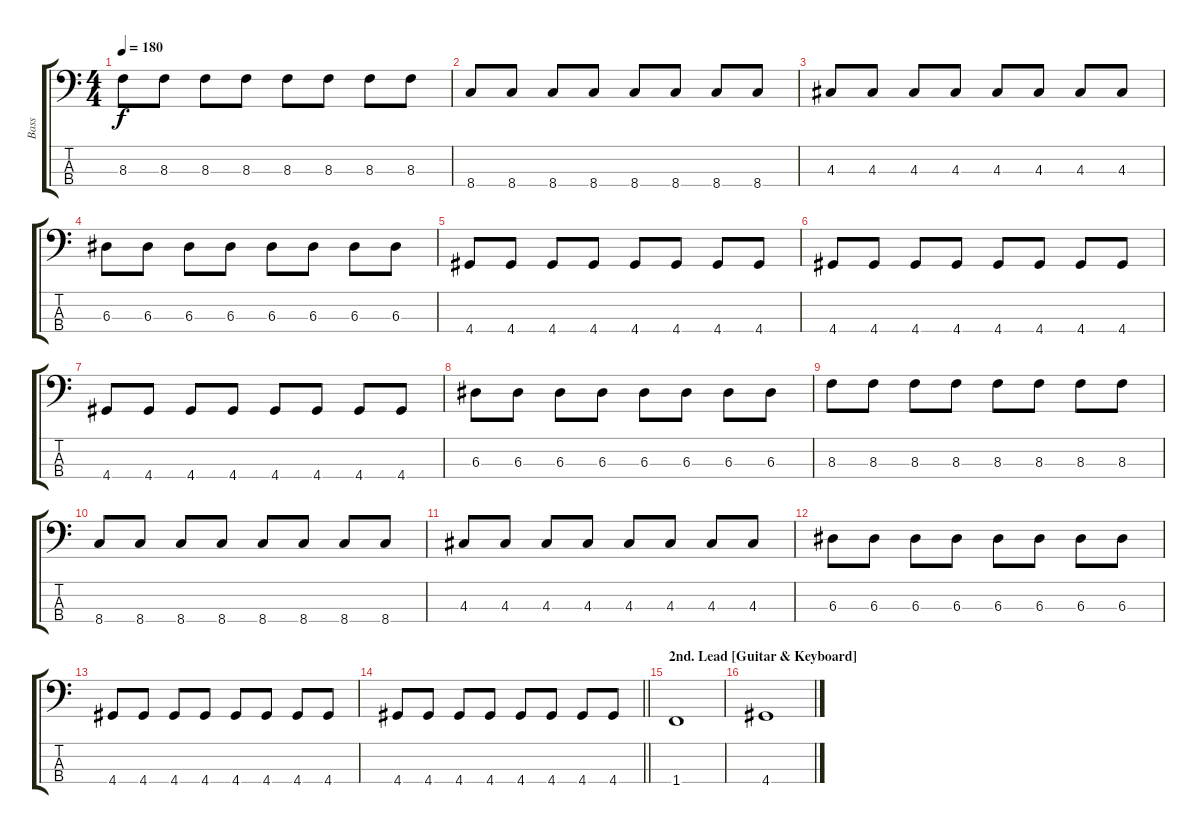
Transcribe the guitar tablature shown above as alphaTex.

\track ("Bass" "Bass") {instrument electricbassfinger}
\staff {score tabs}
\tuning (G2 D2 A1 E1) {hide}
\ts (4 4)
\tempo 180
\clef f4
\ks c
8.3.8{dy f} 8.3.8 8.3.8 8.3.8 8.3.8 8.3.8 8.3.8 8.3.8 |
8.4.8 8.4.8 8.4.8 8.4.8 8.4.8 8.4.8 8.4.8 8.4.8 |
4.3.8 4.3.8 4.3.8 4.3.8 4.3.8 4.3.8 4.3.8 4.3.8 |
6.3.8 6.3.8 6.3.8 6.3.8 6.3.8 6.3.8 6.3.8 6.3.8 |
4.4.8 4.4.8 4.4.8 4.4.8 4.4.8 4.4.8 4.4.8 4.4.8 |
4.4.8 4.4.8 4.4.8 4.4.8 4.4.8 4.4.8 4.4.8 4.4.8 |
4.4.8 4.4.8 4.4.8 4.4.8 4.4.8 4.4.8 4.4.8 4.4.8 |
6.3.8 6.3.8 6.3.8 6.3.8 6.3.8 6.3.8 6.3.8 6.3.8 |
8.3.8 8.3.8 8.3.8 8.3.8 8.3.8 8.3.8 8.3.8 8.3.8 |
8.4.8 8.4.8 8.4.8 8.4.8 8.4.8 8.4.8 8.4.8 8.4.8 |
4.3.8 4.3.8 4.3.8 4.3.8 4.3.8 4.3.8 4.3.8 4.3.8 |
6.3.8 6.3.8 6.3.8 6.3.8 6.3.8 6.3.8 6.3.8 6.3.8 |
4.4.8 4.4.8 4.4.8 4.4.8 4.4.8 4.4.8 4.4.8 4.4.8 |
\barLineRight lightlight
4.4.8 4.4.8 4.4.8 4.4.8 4.4.8 4.4.8 4.4.8 4.4.8 |
\section ("" "2nd. Lead [Guitar & Keyboard]")
1.4.1 |
4.4.1
